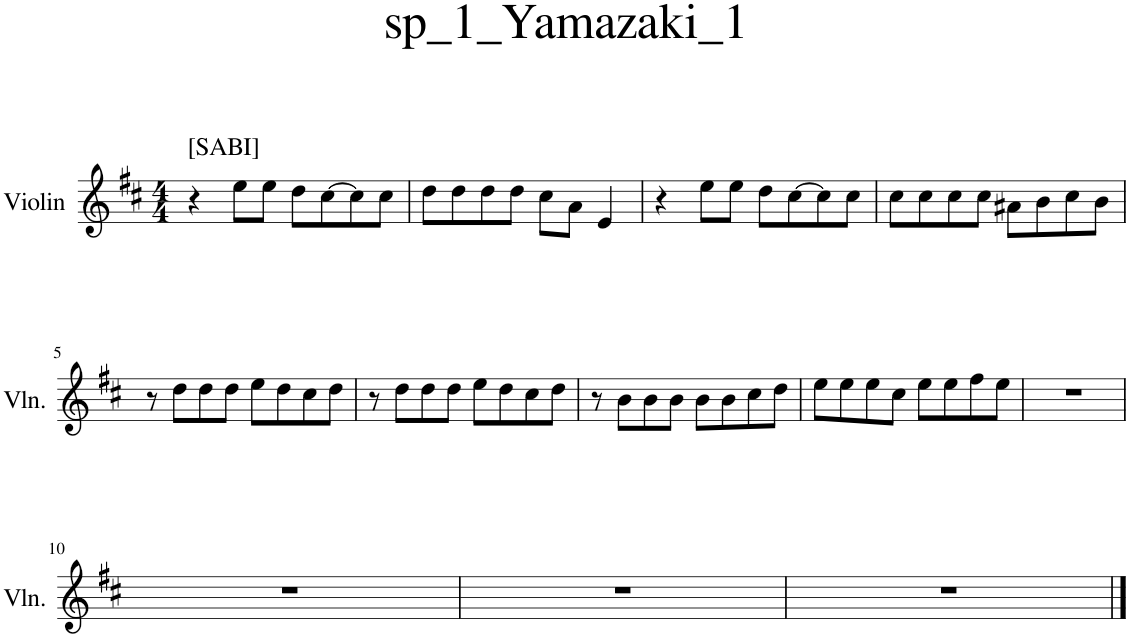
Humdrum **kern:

**kern	**harte
*part1	*part1
*staff1	*
*I"Violin	*
*I'Vln.	*
*clefG2	*
*k[f#c#]	*
*M4/4	*
=1	=1
!	!LO:H:kt=[SABI]
4r	N
8ee\L	.
8ee\J	.
8dd\L	.
[8cc#\	.
8cc#\]	.
8cc#\J	.
=2	=2
8dd\L	.
8dd\	.
8dd\	.
8dd\J	.
8cc#\L	.
8a\J	.
4e/	.
=3	=3
4r	.
8ee\L	.
8ee\J	.
8dd\L	.
[8cc#\	.
8cc#\]	.
8cc#\J	.
=4	=4
8cc#\L	.
8cc#\	.
8cc#\	.
8cc#\J	.
8a#X\L	.
8b\	.
8cc#\	.
8b\J	.
!!LO:LB:g=z
=5	=5
8r	.
8dd\L	.
8dd\	.
8dd\J	.
8ee\L	.
8dd\	.
8cc#\	.
8dd\J	.
=6	=6
8r	.
8dd\L	.
8dd\	.
8dd\J	.
8ee\L	.
8dd\	.
8cc#\	.
8dd\J	.
=7	=7
8r	.
8b\L	.
8b\	.
8b\J	.
8b\L	.
8b\	.
8cc#\	.
8dd\J	.
=8	=8
8ee\L	.
8ee\	.
8ee\	.
8cc#\J	.
8ee\L	.
8ee\	.
8ff#\	.
8ee\J	.
=9	=9
1r	.
!!LO:LB:g=z
=10	=10
1r	.
=11	=11
1r	.
=12	=12
1r	.
==	==
*-	*-
